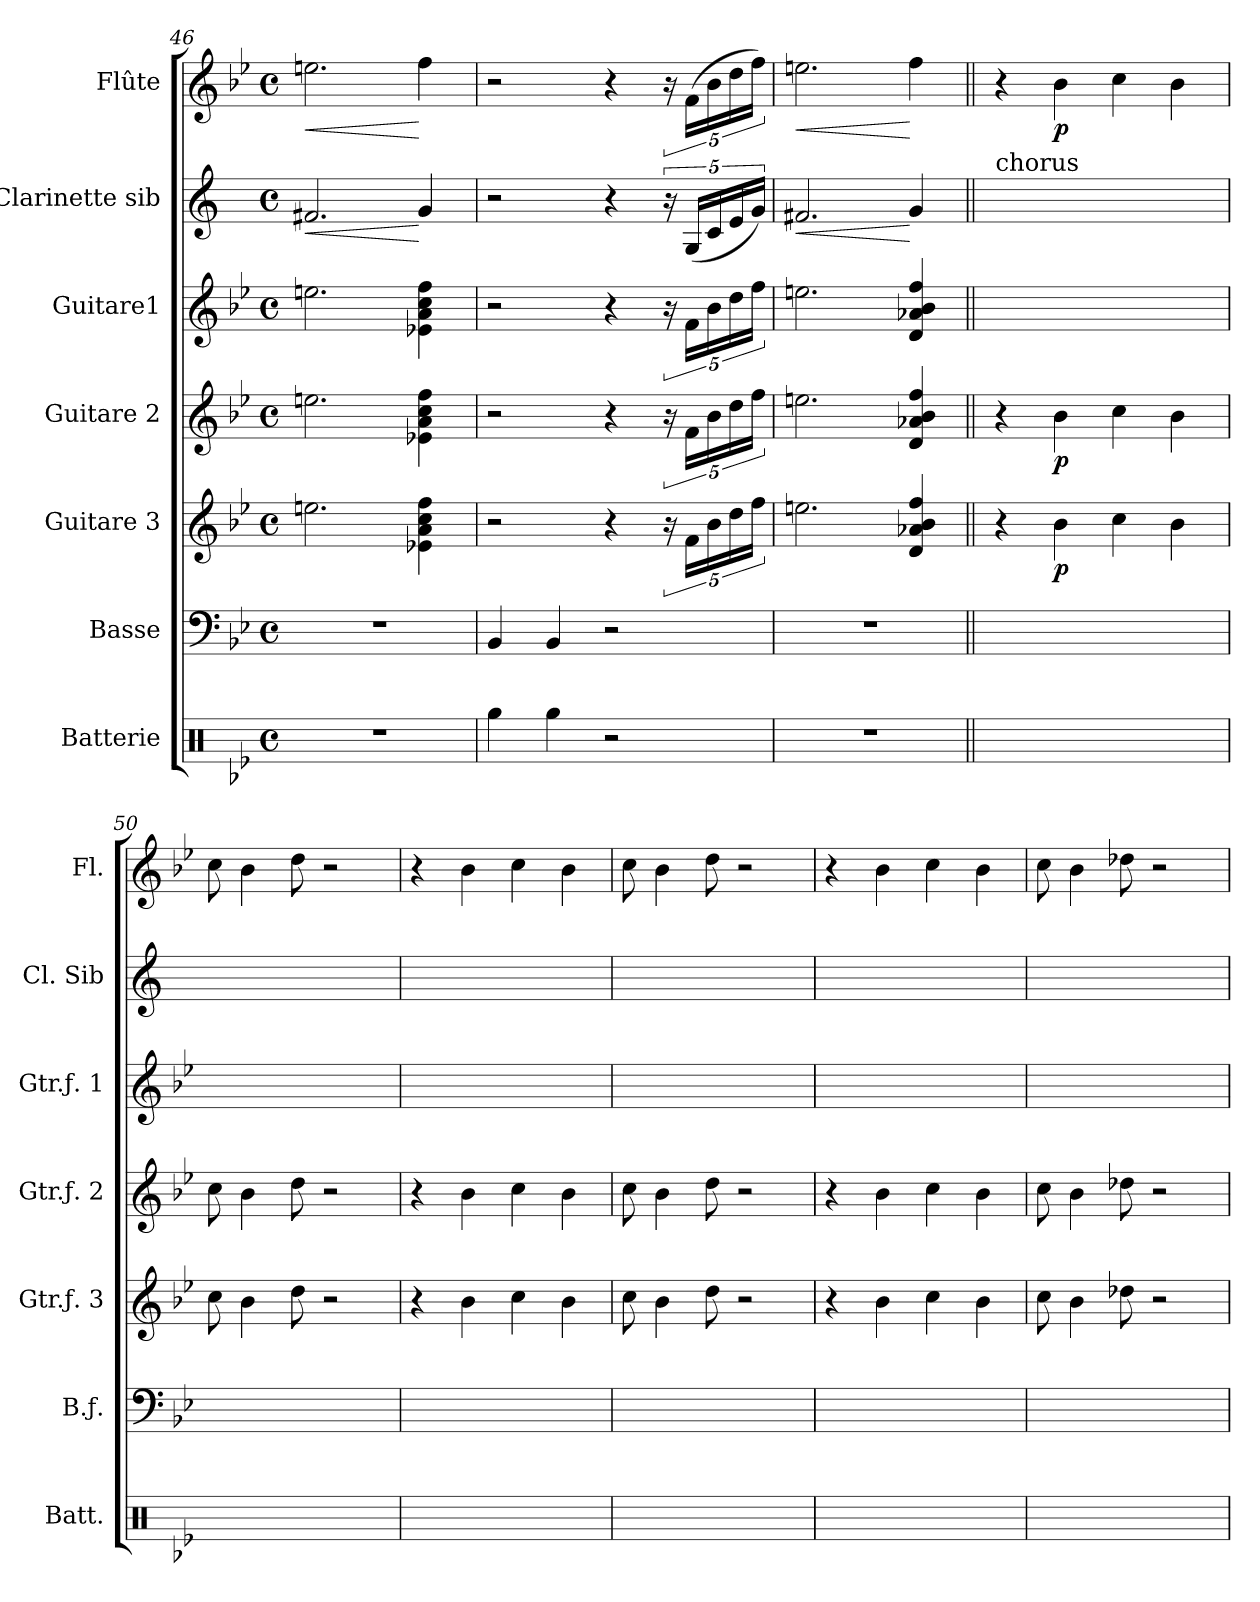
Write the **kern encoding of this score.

**kern	**kern	**kern	**dynam	**kern	**dynam	**kern	**kern	**dynam	**kern	**dynam
*part7	*part6	*part5	*part5	*part4	*part4	*part3	*part2	*part2	*part1	*part1
*staff7	*staff6	*staff5	*staff5	*staff4	*staff4	*staff3	*staff2	*staff2	*staff1	*staff1
*I"Batterie	*I"Basse	*I"Guitare 3	*	*I"Guitare  2	*	*I"Guitare1	*I"Clarinette sib	*	*I"Flûte	*
*I'Batt.	*I'B.ƒ.	*I'Gtr.ƒ. 3	*	*I'Gtr.ƒ. 2	*	*I'Gtr.ƒ. 1	*I'Cl. Sib	*	*I'Fl.	*
*clefX	*clefF4	*clefG2	*	*clefG2	*	*clefG2	*clefG2	*	*clefG2	*
*	*ITrd7c12	*ITrd7c12	*	*ITrd7c12	*	*ITrd7c12	*ITrd1c2	*	*	*
*k[b-e-]	*k[b-e-]	*k[b-e-]	*	*k[b-e-]	*	*k[b-e-]	*k[b-e-]	*	*k[b-e-]	*
*B-:	*B-:	*B-:	*	*B-:	*	*B-:	*B-:	*	*B-:	*
*M4/4	*M4/4	*M4/4	*	*M4/4	*	*M4/4	*M4/4	*	*M4/4	*
*met(c)	*met(c)	*met(c)	*	*met(c)	*	*met(c)	*met(c)	*	*met(c)	*
=46	=46	=46	=46	=46	=46	=46	=46	=46	=46	=46
!	!	!	!	!	!	!	!	!LO:HP:b	!	!LO:HP:b
1r	1r	2.en\	.	2.en\	.	2.en\	2.en/	<	2.een\	<
.	.	4E-X\ 4A\ 4c\ 4f\	.	4E-X\ 4A\ 4c\ 4f\	.	4E-X\ 4A\ 4c\ 4f\	4f/	[	4ff\	[
=47	=47	=47	=47	=47	=47	=47	=47	=47	=47	=47
4Rgg\	4BBB-/	2r	.	2r	.	2r	2r	.	2r	.
4Rgg\	4BBB-/	.	.	.	.	.	.	.	.	.
2r	2r	4r	.	4r	.	4r	4r	.	4r	.
.	.	20r	.	20r	.	20r	20r	.	20r	.
.	.	20F\LL	.	20F\LL	.	20F\LL	(<20F/LL	.	(>20f\LL	.
.	.	20B-\	.	20B-\	.	20B-\	20B-/	.	20b-\	.
.	.	20d\	.	20d\	.	20d\	20d/	.	20dd\	.
.	.	20f\JJ	.	20f\JJ	.	20f\JJ	20f/JJ)	.	20ff\JJ)	.
=48	=48	=48	=48	=48	=48	=48	=48	=48	=48	=48
!	!	!	!	!	!	!	!	!LO:HP:b	!	!LO:HP:b
1r	1r	2.en\	.	2.en\	.	2.en\	2.en/	<	2.een\	<
.	.	4D/ 4A-X/ 4B-/ 4f/	.	4D/ 4A-X/ 4B-/ 4f/	.	4D/ 4A-X/ 4B-/ 4f/	4f/	[	4ff\	[
!!LO:PB:g=z
=49||	=49||	=49||	=49||	=49||	=49||	=49||	=49||	=49||	=49||	=49||
!	!	!	!	!	!	!	!LO:TX:a:t=chorus	!	!	!
1Rffyy	1Cniyy	4r	.	4r	.	1Cniyy	1B-yy	.	4r	.
!	!	!	!LO:DY:b	!	!LO:DY:b	!	!	!	!	!LO:DY:b
.	.	4B-\	p	4B-\	p	.	.	.	4b-\	p
.	.	4c\	.	4c\	.	.	.	.	4cc\	.
.	.	4B-\	.	4B-\	.	.	.	.	4b-\	.
=50	=50	=50	=50	=50	=50	=50	=50	=50	=50	=50
1Rffyy	1Cyy	8c\	.	8c\	.	1Cyy	1B-yy	.	8cc\	.
.	.	4B-\	.	4B-\	.	.	.	.	4b-\	.
.	.	8d\	.	8d\	.	.	.	.	8dd\	.
.	.	2r	.	2r	.	.	.	.	2r	.
=51	=51	=51	=51	=51	=51	=51	=51	=51	=51	=51
1Rffyy	1Cyy	4r	.	4r	.	1Cyy	1B-yy	.	4r	.
.	.	4B-\	.	4B-\	.	.	.	.	4b-\	.
.	.	4c\	.	4c\	.	.	.	.	4cc\	.
.	.	4B-\	.	4B-\	.	.	.	.	4b-\	.
=52	=52	=52	=52	=52	=52	=52	=52	=52	=52	=52
1Rffyy	1Cyy	8c\	.	8c\	.	1Cyy	1B-yy	.	8cc\	.
.	.	4B-\	.	4B-\	.	.	.	.	4b-\	.
.	.	8d\	.	8d\	.	.	.	.	8dd\	.
.	.	2r	.	2r	.	.	.	.	2r	.
!!LO:PB:g=z
=53	=53	=53	=53	=53	=53	=53	=53	=53	=53	=53
1Rffyy	1Cyy	4r	.	4r	.	1Cyy	1Cyy	.	4r	.
.	.	4B-\	.	4B-\	.	.	.	.	4b-\	.
.	.	4c\	.	4c\	.	.	.	.	4cc\	.
.	.	4B-\	.	4B-\	.	.	.	.	4b-\	.
=54	=54	=54	=54	=54	=54	=54	=54	=54	=54	=54
1Rffyy	1Cyy	8c\	.	8c\	.	1Cyy	1Cyy	.	8cc\	.
.	.	4B-\	.	4B-\	.	.	.	.	4b-\	.
.	.	8d-X\	.	8d-X\	.	.	.	.	8dd-X\	.
.	.	2r	.	2r	.	.	.	.	2r	.
=	=	=	=	=	=	=	=	=	=	=
*-	*-	*-	*-	*-	*-	*-	*-	*-	*-	*-
